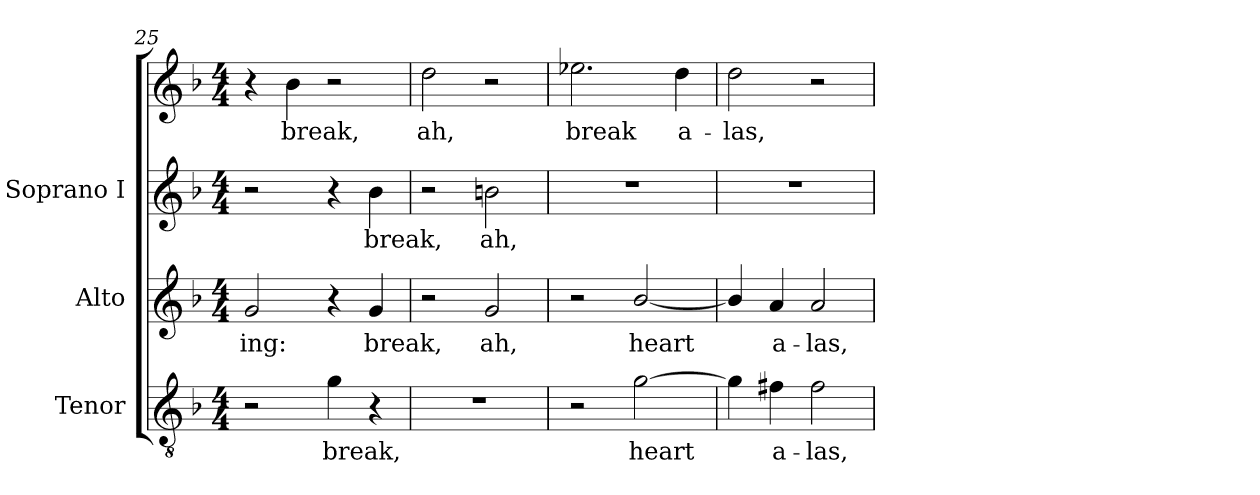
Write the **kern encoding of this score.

**kern	**text	**kern	**text	**kern	**text	**kern	**text
*part3	*part3	*part2	*part2	*part1	*part1	*part1	*part1
*staff4	*staff4	*staff3	*staff3	*staff2	*staff2	*staff1	*staff1
*I"Tenor	*	*I"Alto	*	*I"Soprano I	*	*	*
*I'T	*	*I'A	*	*I'S	*	*	*
*clefGv2	*	*clefG2	*	*clefG2	*	*clefG2	*
*k[b-]	*	*k[b-]	*	*k[b-]	*	*k[b-]	*
*F:	*	*F:	*	*F:	*	*F:	*
*M4/4	*	*M4/4	*	*M4/4	*	*M4/4	*
=25	=25	=25	=25	=25	=25	=25	=25
!	!	!	!LO:LY:b	!	!	!	!
2r	.	2g	ing:	2r	.	4r	.
!	!	!	!	!	!	!	!LO:LY:b
.	.	.	.	.	.	4b-	break,
!	!LO:LY:b	!	!	!	!	!	!
4g	break,	4r	.	4r	.	2r	.
!	!	!	!LO:LY:b	!	!LO:LY:b	!	!
4r	.	4g	break,	4b-	break,	.	.
=26	=26	=26	=26	=26	=26	=26	=26
!	!	!	!	!	!	!	!LO:LY:b
1r	.	2r	.	2r	.	2dd	ah,
!	!	!	!LO:LY:b	!	!LO:LY:b	!	!
.	.	2g	ah,	2bn	ah,	2r	.
=27	=27	=27	=27	=27	=27	=27	=27
!	!	!	!	!	!	!	!LO:LY:b
2r	.	2r	.	1r	.	2.ee-X	break
!	!LO:LY:b	!	!LO:LY:b	!	!	!	!
[2g	heart	[2b-/	heart	.	.	.	.
!	!	!	!	!	!	!	!LO:LY:b
.	.	.	.	.	.	4dd	a-
=28	=28	=28	=28	=28	=28	=28	=28
!	!	!	!	!	!	!	!LO:LY:b
4g]	.	4b-/]	.	1r	.	2dd	-las,
!	!LO:LY:b	!	!LO:LY:b	!	!	!	!
4f#X	a-	4a	a-	.	.	.	.
!	!LO:LY:b	!	!LO:LY:b	!	!	!	!
2f#	-las,	2a	-las,	.	.	2r	.
=	=	=	=	=	=	=	=
*-	*-	*-	*-	*-	*-	*-	*-
